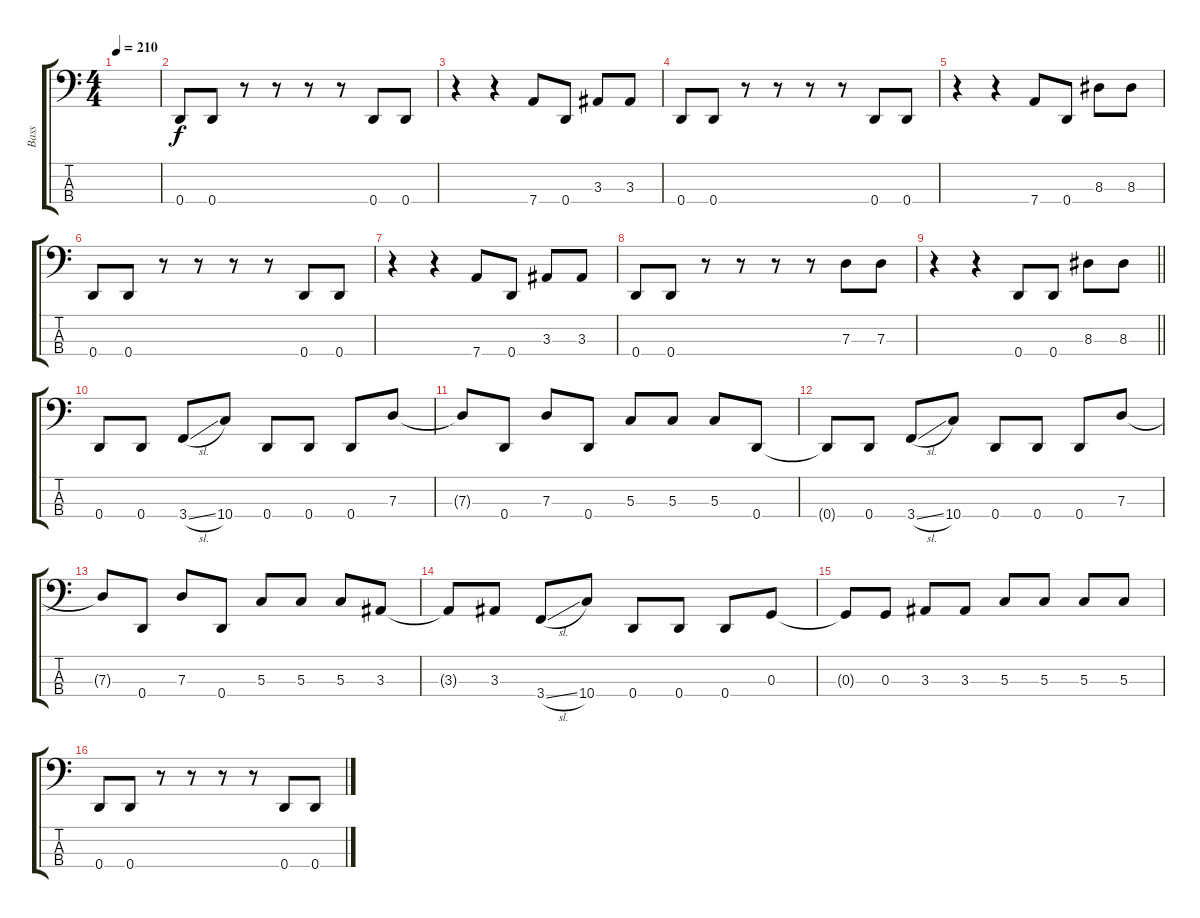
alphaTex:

\track ("Bass" "Bass") {instrument electricbasspick}
\staff {score tabs}
\tuning (F2 C2 G1 D1) {hide}
\ts (4 4)
\tempo 210
\clef f4
\ks c
|
0.4.8 0.4.8 r.8 r.8 r.8 r.8 0.4.8 0.4.8 |
r.4 r.4 7.4.8 0.4.8 3.3.8 3.3.8 |
0.4.8 0.4.8 r.8 r.8 r.8 r.8 0.4.8 0.4.8 |
r.4 r.4 7.4.8 0.4.8 8.3.8 8.3.8 |
0.4.8 0.4.8 r.8 r.8 r.8 r.8 0.4.8 0.4.8 |
r.4 r.4 7.4.8 0.4.8 3.3.8 3.3.8 |
0.4.8 0.4.8 r.8 r.8 r.8 r.8 7.3.8 7.3.8 |
\barLineRight lightlight
r.4 r.4 0.4.8 0.4.8 8.3.8 8.3.8 |
0.4.8 0.4.8 3.4{sl}.8 10.4.8 0.4.8 0.4.8 0.4.8 7.3.8 |
7.3{t}.8 0.4.8 7.3.8 0.4.8 5.3.8 5.3.8 5.3.8 0.4.8 |
0.4{t}.8 0.4.8 3.4{sl}.8 10.4.8 0.4.8 0.4.8 0.4.8 7.3.8 |
7.3{t}.8 0.4.8 7.3.8 0.4.8 5.3.8 5.3.8 5.3.8 3.3.8 |
3.3{t}.8 3.3.8 3.4{sl}.8 10.4.8 0.4.8 0.4.8 0.4.8 0.3.8 |
0.3{t}.8 0.3.8 3.3.8 3.3.8 5.3.8 5.3.8 5.3.8 5.3.8 |
0.4.8 0.4.8 r.8 r.8 r.8 r.8 0.4.8 0.4.8
